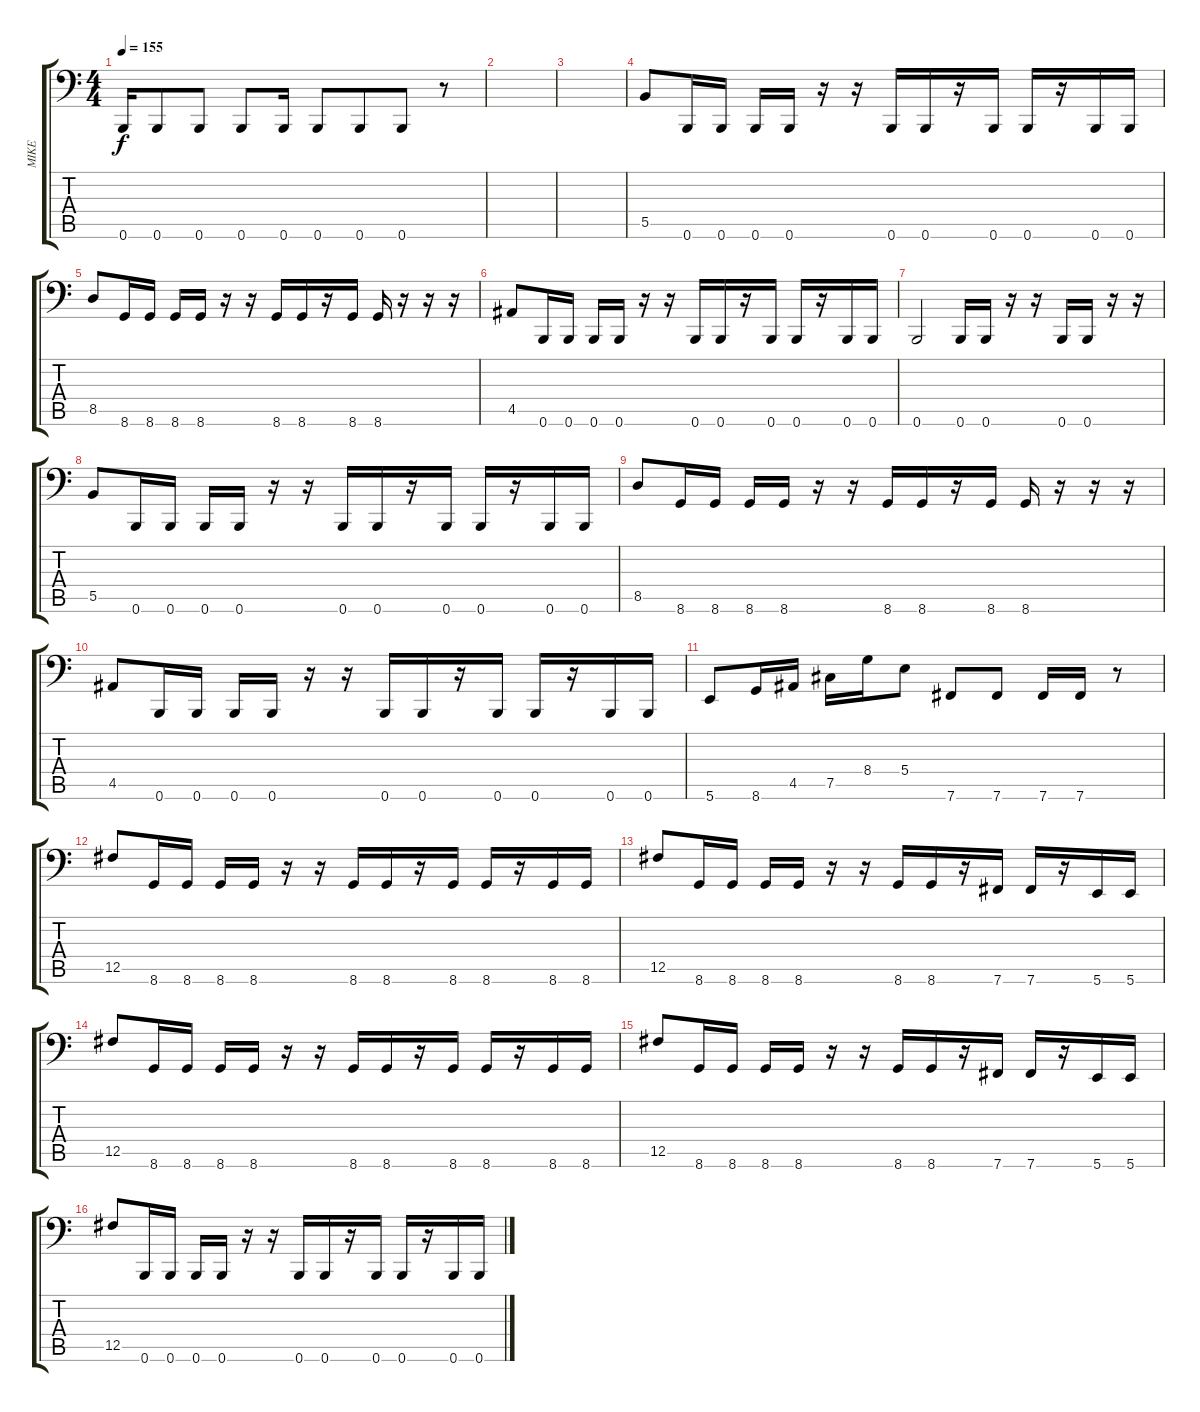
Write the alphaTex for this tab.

\track ("MIKE" "MIKE") {instrument electricbasspick}
\staff {score tabs}
\tuning (Db3 Ab2 E2 B1 Gb1 B0) {hide}
\ts (4 4)
\tempo 155
\clef f4
\ks c
0.6.16{dy f beam merge} 0.6.8{beam merge} 0.6.8 0.6.8{beam merge} 0.6.16 0.6.8{beam merge} 0.6.8{beam merge} 0.6.8 r.8 |
|
|
5.5.8 0.6.16 0.6.16 0.6.16 0.6.16 r.16 r.16 0.6.16 0.6.16 r.16 0.6.16 0.6.16 r.16 0.6.16 0.6.16 |
8.5.8 8.6.16 8.6.16 8.6.16 8.6.16 r.16 r.16 8.6.16 8.6.16 r.16 8.6.16 8.6.16 r.16 r.16 r.16 |
4.5.8 0.6.16 0.6.16 0.6.16 0.6.16 r.16 r.16 0.6.16 0.6.16 r.16 0.6.16 0.6.16 r.16 0.6.16 0.6.16 |
0.6.2 0.6.16 0.6.16 r.16 r.16 0.6.16 0.6.16 r.16 r.16 |
5.5.8 0.6.16 0.6.16 0.6.16 0.6.16 r.16 r.16 0.6.16 0.6.16 r.16 0.6.16 0.6.16 r.16 0.6.16 0.6.16 |
8.5.8 8.6.16 8.6.16 8.6.16 8.6.16 r.16 r.16 8.6.16 8.6.16 r.16 8.6.16 8.6.16 r.16 r.16 r.16 |
4.5.8 0.6.16 0.6.16 0.6.16 0.6.16 r.16 r.16 0.6.16 0.6.16 r.16 0.6.16 0.6.16 r.16 0.6.16 0.6.16 |
5.6.8 8.6.16 4.5.16 7.5.16 8.4.16 5.4.8 7.6.8 7.6.8 7.6.16 7.6.16 r.8 |
12.5.8 8.6.16 8.6.16 8.6.16 8.6.16 r.16 r.16 8.6.16 8.6.16 r.16 8.6.16 8.6.16 r.16 8.6.16 8.6.16 |
12.5.8 8.6.16 8.6.16 8.6.16 8.6.16 r.16 r.16 8.6.16 8.6.16 r.16 7.6.16 7.6.16 r.16 5.6.16 5.6.16 |
12.5.8 8.6.16 8.6.16 8.6.16 8.6.16 r.16 r.16 8.6.16 8.6.16 r.16 8.6.16 8.6.16 r.16 8.6.16 8.6.16 |
12.5.8 8.6.16 8.6.16 8.6.16 8.6.16 r.16 r.16 8.6.16 8.6.16 r.16 7.6.16 7.6.16 r.16 5.6.16 5.6.16 |
12.5.8 0.6.16 0.6.16 0.6.16 0.6.16 r.16 r.16 0.6.16 0.6.16 r.16 0.6.16 0.6.16 r.16 0.6.16 0.6.16
